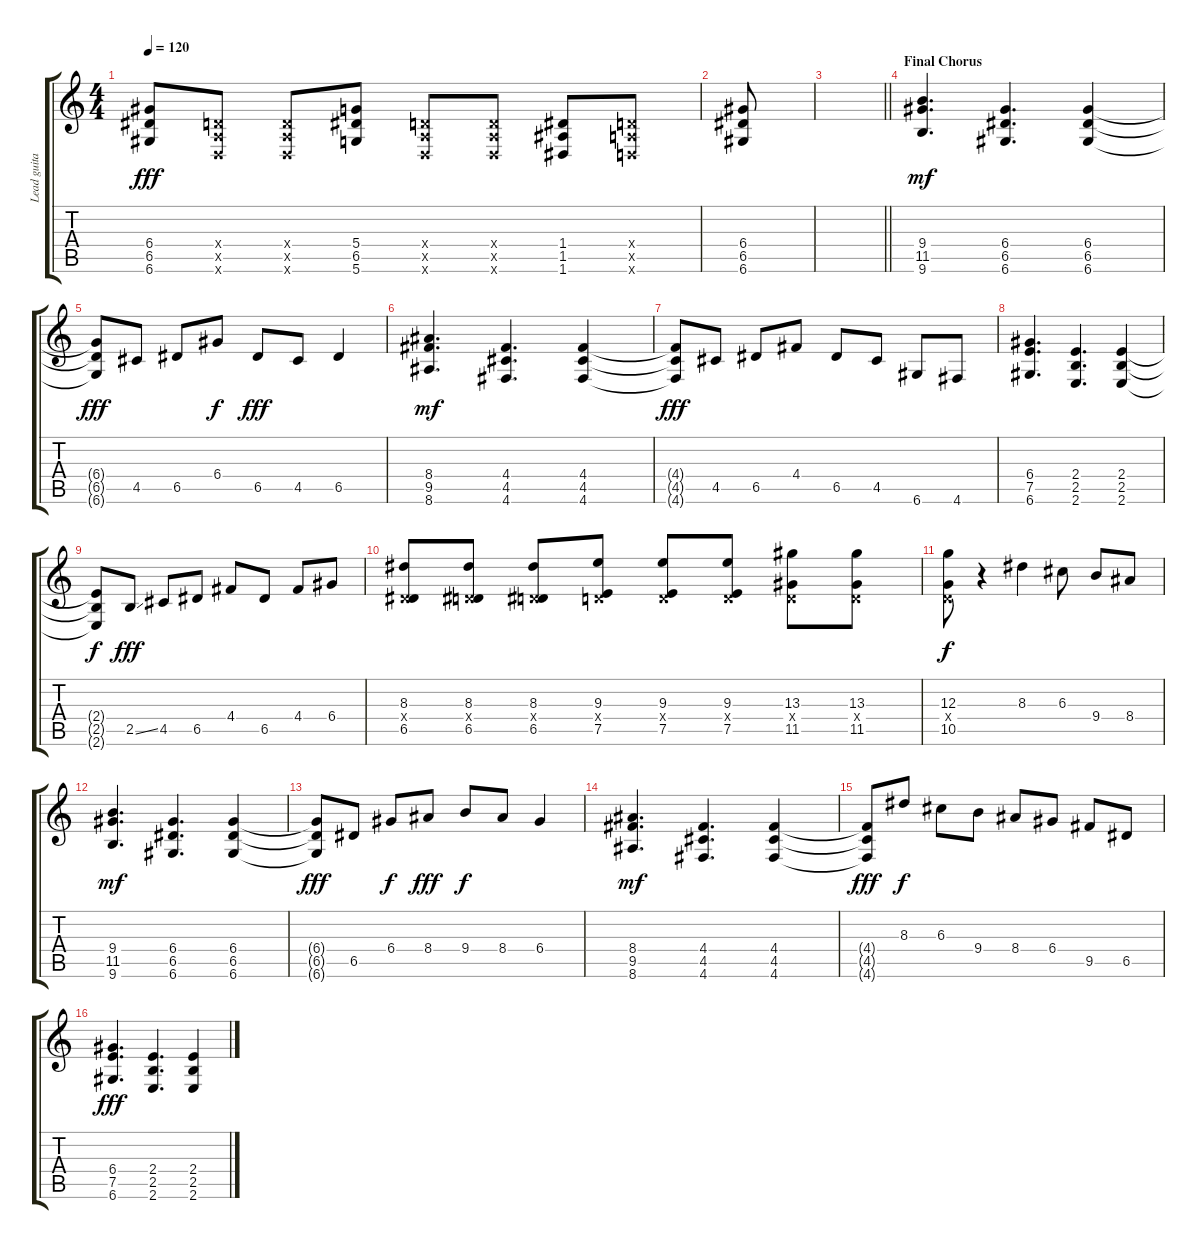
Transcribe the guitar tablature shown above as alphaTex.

\track ("Lead guitar (Arnaud)" "Lead guita") {instrument overdrivenguitar bank 29}
\staff {score tabs}
\tuning (E4 B3 G3 D3 A2 D2) {hide}
\ts (4 4)
\tempo 120
\clef g2
\ks c
(6.4 6.5 6.6).8{dy fff} (0.4{x} 0.5{x} 0.6{x}).8 (0.4{x} 0.5{x} 0.6{x}).8 (5.4 6.5 5.6).8 (0.4{x} 0.5{x} 0.6{x}).8 (0.4{x} 0.5{x} 0.6{x}).8 (1.4 1.5 1.6).8 (0.4{x} 0.5{x} 0.6{x}).8 |
(6.4 6.5 6.6).8 |
\barLineRight lightlight
|
\section ("" "Final Chorus")
(9.4 11.5 9.6).4{d dy mf} (6.4 6.5 6.6).4{d} (6.4 6.5 6.6).4 |
(6.4{t} 6.5{t} 6.6{t}).8{dy fff} 4.5.8 6.5.8 6.4.8{dy f} 6.5.8{dy fff} 4.5.8 6.5.4 |
(8.4 9.5 8.6).4{d dy mf} (4.4 4.5 4.6).4{d} (4.4 4.5 4.6).4 |
(4.4{t} 4.5{t} 4.6{t}).8{dy fff} 4.5.8 6.5.8 4.4.8 6.5.8 4.5.8 6.6.8 4.6.8 |
(6.4 7.5 6.6).4{d} (2.4 2.5 2.6).4{d} (2.4 2.5 2.6).4 |
(2.4{t} 2.5{t} 2.6{t}).8{dy f} 2.5{ss}.8{dy fff} 4.5.8 6.5.8 4.4.8 6.5.8 4.4.8 6.4.8 |
(8.3 0.4{x} 6.5).8 (8.3 0.4{x} 6.5).8 (8.3 0.4{x} 6.5).8 (9.3 0.4{x} 7.5).8 (9.3 0.4{x} 7.5).8 (9.3 0.4{x} 7.5).8 (13.3 0.4{x} 11.5).8 (13.3 0.4{x} 11.5).8 |
(12.3 0.4{x} 10.5).8{dy f} r.4 8.3.4 6.3.8 9.4.8 8.4.8 |
(9.4 11.5 9.6).4{d dy mf} (6.4 6.5 6.6).4{d} (6.4 6.5 6.6).4 |
(6.4{t} 6.5{t} 6.6{t}).8{dy fff} 6.5.8 6.4.8{dy f} 8.4.8{dy fff} 9.4.8{dy f} 8.4.8 6.4.4 |
(8.4 9.5 8.6).4{d dy mf} (4.4 4.5 4.6).4{d} (4.4 4.5 4.6).4 |
(4.4{t} 4.5{t} 4.6{t}).8{dy fff} 8.3.8{dy f} 6.3.8 9.4.8 8.4.8 6.4.8 9.5.8 6.5.8 |
(6.4 7.5 6.6).4{d dy fff} (2.4 2.5 2.6).4{d} (2.4 2.5 2.6).4
